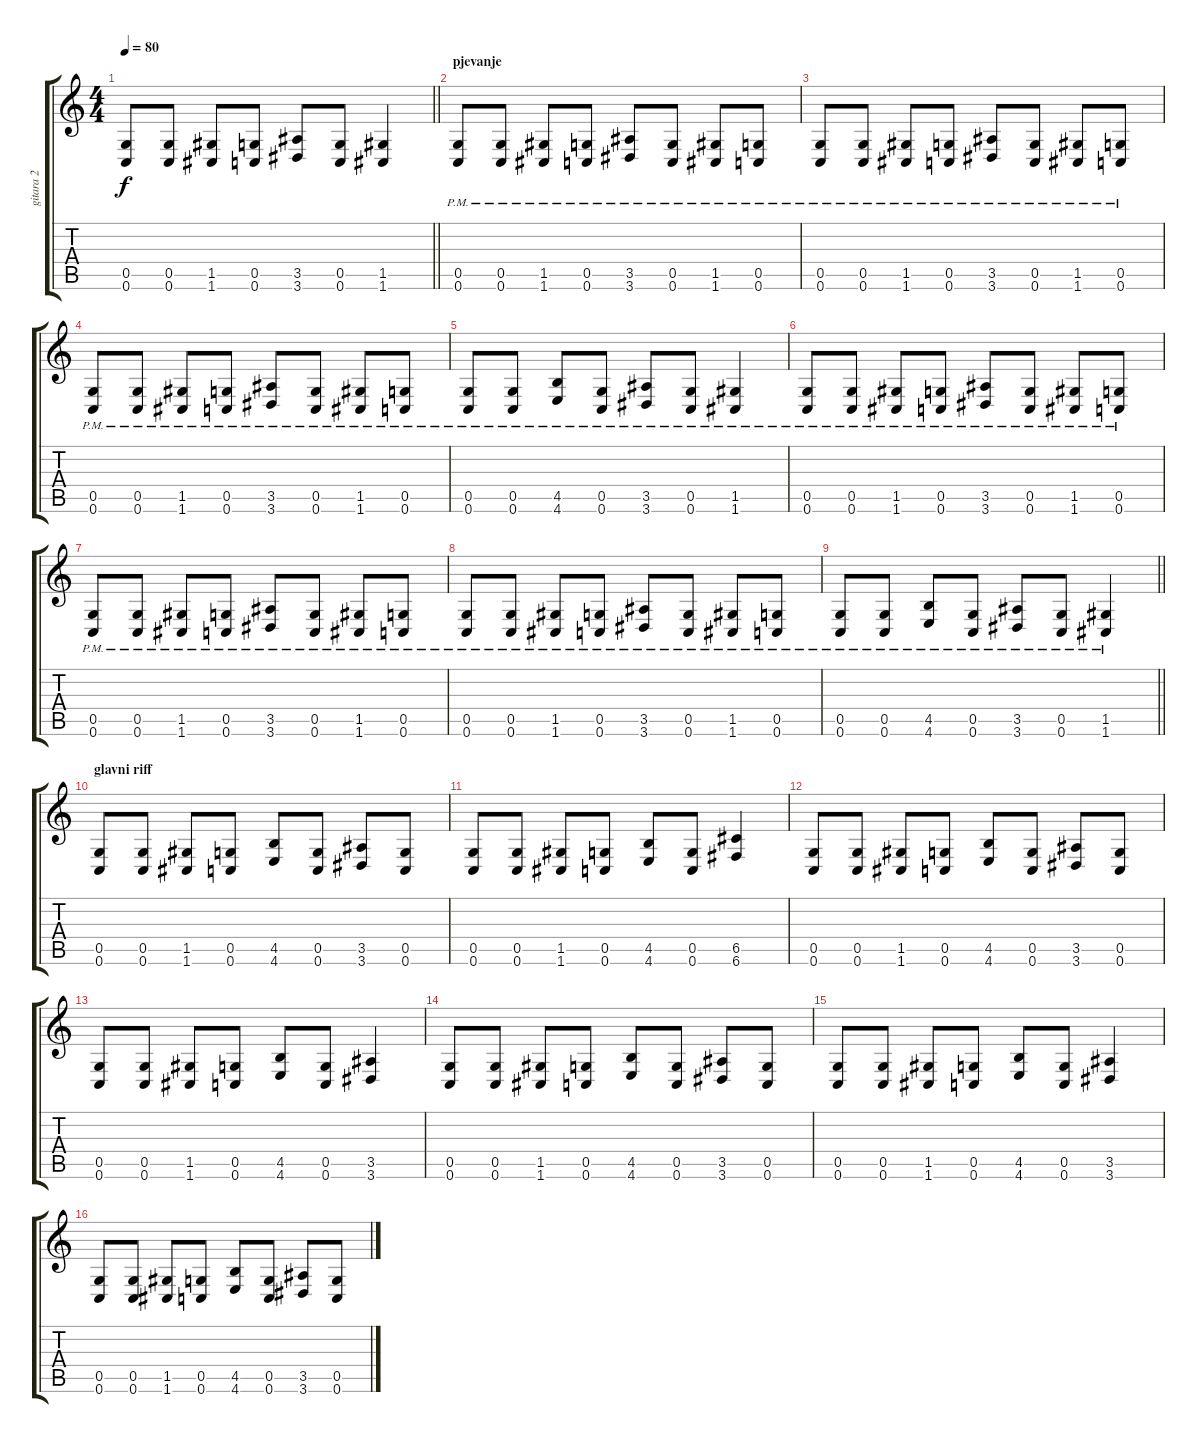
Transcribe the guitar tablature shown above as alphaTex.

\track ("gitara 2" "gitara 2") {instrument distortionguitar}
\staff {score tabs}
\tuning (D4 A3 F3 C3 G2 C2) {hide}
\ts (4 4)
\tempo 80
\clef g2
\barLineRight lightlight
\ks c
(0.5 0.6).8{dy f} (0.5 0.6).8 (1.5 1.6).8 (0.5 0.6).8 (3.5 3.6).8 (0.5 0.6).8 (1.5 1.6).4 |
\section ("" "pjevanje")
(0.5{pm} 0.6{pm}).8 (0.5{pm} 0.6{pm}).8 (1.5{pm} 1.6{pm}).8 (0.5{pm} 0.6{pm}).8 (3.5{pm} 3.6{pm}).8 (0.5{pm} 0.6{pm}).8 (1.5{pm} 1.6{pm}).8 (0.5{pm} 0.6{pm}).8 |
(0.5{pm} 0.6{pm}).8 (0.5{pm} 0.6{pm}).8 (1.5{pm} 1.6{pm}).8 (0.5{pm} 0.6{pm}).8 (3.5{pm} 3.6{pm}).8 (0.5{pm} 0.6{pm}).8 (1.5{pm} 1.6{pm}).8 (0.5{pm} 0.6{pm}).8 |
(0.5{pm} 0.6{pm}).8 (0.5{pm} 0.6{pm}).8 (1.5{pm} 1.6{pm}).8 (0.5{pm} 0.6{pm}).8 (3.5{pm} 3.6{pm}).8 (0.5{pm} 0.6{pm}).8 (1.5{pm} 1.6{pm}).8 (0.5{pm} 0.6{pm}).8 |
(0.5{pm} 0.6{pm}).8 (0.5{pm} 0.6{pm}).8 (4.5{pm} 4.6{pm}).8 (0.5{pm} 0.6{pm}).8 (3.5{pm} 3.6{pm}).8 (0.5{pm} 0.6{pm}).8 (1.5{pm} 1.6{pm}).4 |
(0.5{pm} 0.6{pm}).8 (0.5{pm} 0.6{pm}).8 (1.5{pm} 1.6{pm}).8 (0.5{pm} 0.6{pm}).8 (3.5{pm} 3.6{pm}).8 (0.5{pm} 0.6{pm}).8 (1.5{pm} 1.6{pm}).8 (0.5{pm} 0.6{pm}).8 |
(0.5{pm} 0.6{pm}).8 (0.5{pm} 0.6{pm}).8 (1.5{pm} 1.6{pm}).8 (0.5{pm} 0.6{pm}).8 (3.5{pm} 3.6{pm}).8 (0.5{pm} 0.6{pm}).8 (1.5{pm} 1.6{pm}).8 (0.5{pm} 0.6{pm}).8 |
(0.5{pm} 0.6{pm}).8 (0.5{pm} 0.6{pm}).8 (1.5{pm} 1.6{pm}).8 (0.5{pm} 0.6{pm}).8 (3.5{pm} 3.6{pm}).8 (0.5{pm} 0.6{pm}).8 (1.5{pm} 1.6{pm}).8 (0.5{pm} 0.6{pm}).8 |
\barLineRight lightlight
(0.5{pm} 0.6{pm}).8 (0.5{pm} 0.6{pm}).8 (4.5{pm} 4.6{pm}).8 (0.5{pm} 0.6{pm}).8 (3.5{pm} 3.6{pm}).8 (0.5{pm} 0.6{pm}).8 (1.5{pm} 1.6{pm}).4 |
\section ("" "glavni riff")
(0.5 0.6).8 (0.5 0.6).8 (1.5 1.6).8 (0.5 0.6).8 (4.5 4.6).8 (0.5 0.6).8 (3.5 3.6).8 (0.5 0.6).8 |
(0.5 0.6).8 (0.5 0.6).8 (1.5 1.6).8 (0.5 0.6).8 (4.5 4.6).8 (0.5 0.6).8 (6.5 6.6).4 |
(0.5 0.6).8 (0.5 0.6).8 (1.5 1.6).8 (0.5 0.6).8 (4.5 4.6).8 (0.5 0.6).8 (3.5 3.6).8 (0.5 0.6).8 |
(0.5 0.6).8 (0.5 0.6).8 (1.5 1.6).8 (0.5 0.6).8 (4.5 4.6).8 (0.5 0.6).8 (3.5 3.6).4 |
(0.5 0.6).8 (0.5 0.6).8 (1.5 1.6).8 (0.5 0.6).8 (4.5 4.6).8 (0.5 0.6).8 (3.5 3.6).8 (0.5 0.6).8 |
(0.5 0.6).8 (0.5 0.6).8 (1.5 1.6).8 (0.5 0.6).8 (4.5 4.6).8 (0.5 0.6).8 (3.5 3.6).4 |
(0.5 0.6).8 (0.5 0.6).8 (1.5 1.6).8 (0.5 0.6).8 (4.5 4.6).8 (0.5 0.6).8 (3.5 3.6).8 (0.5 0.6).8
